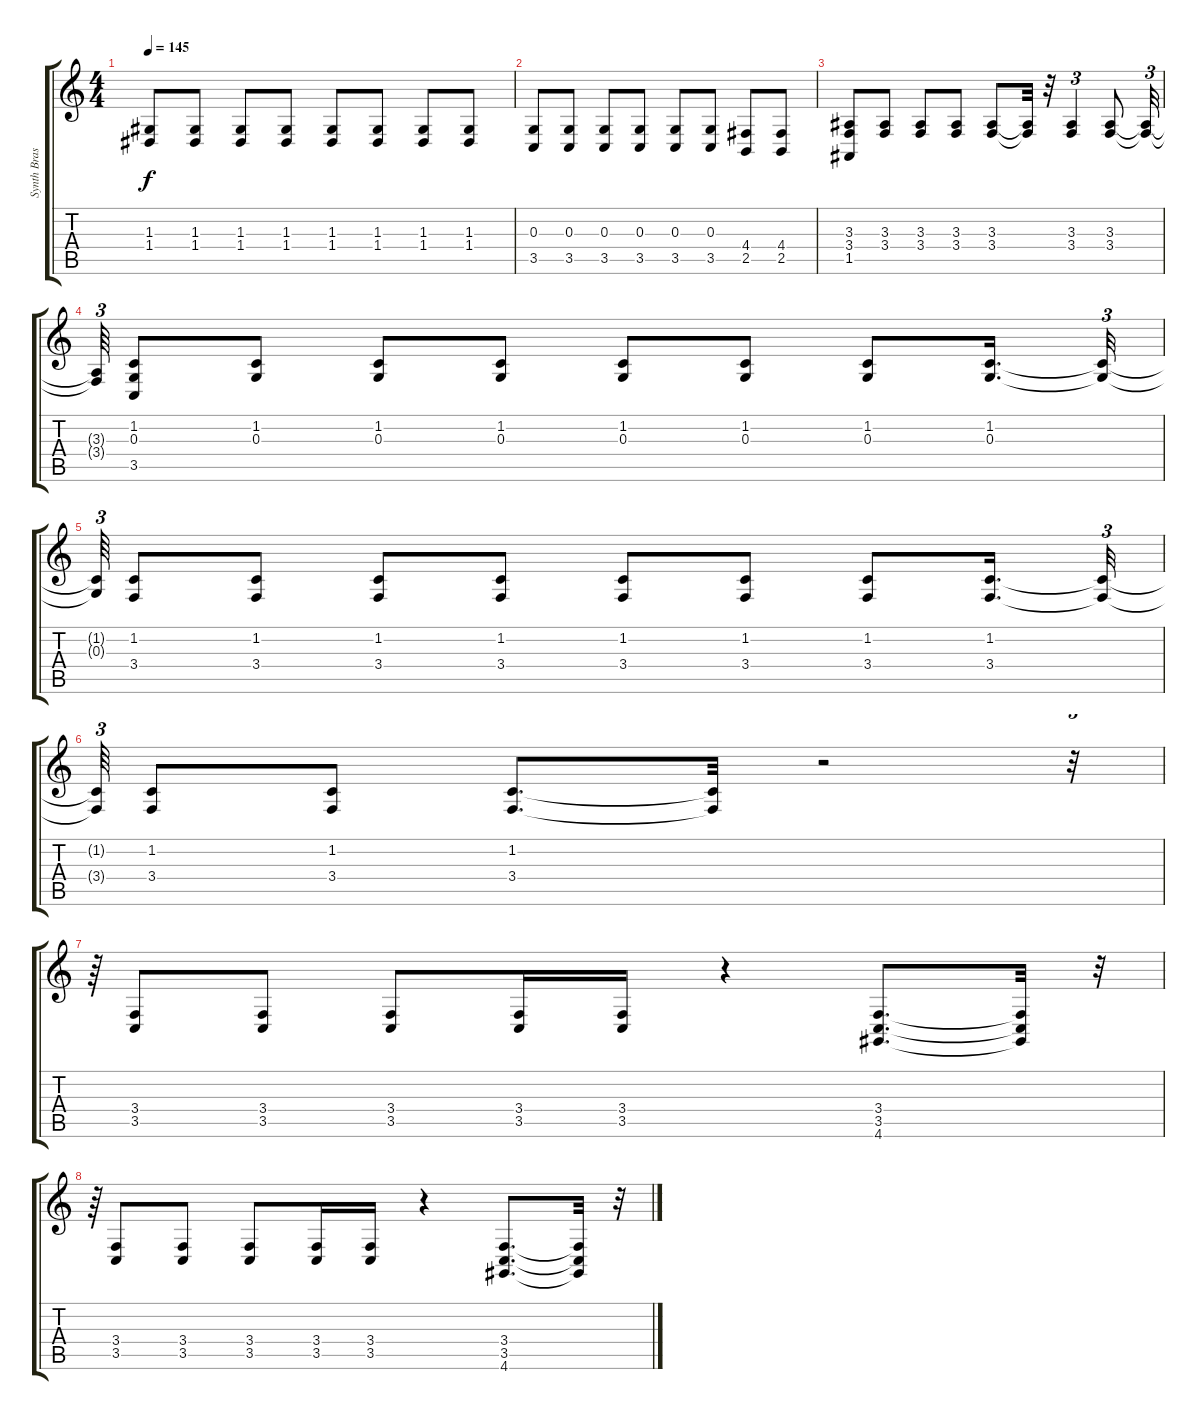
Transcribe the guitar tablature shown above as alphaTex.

\track ("Synth Brass" "Synth Bras") {instrument synthbrass1}
\staff {score tabs}
\tuning (E4 B3 G3 D3 A2 E2) {hide}
\ts (4 4)
\tempo 145
\clef g2
\ks c
(1.3 1.4).8{dy f} (1.3 1.4).8 (1.3 1.4).8 (1.3 1.4).8 (1.3 1.4).8 (1.3 1.4).8 (1.3 1.4).8 (1.3 1.4).8 |
(0.3 3.5).8 (0.3 3.5).8 (0.3 3.5).8 (0.3 3.5).8 (0.3 3.5).8 (0.3 3.5).8 (4.4 2.5).8 (4.4 2.5).8 |
(3.3 3.4 1.5).8 (3.3 3.4).8 (3.3 3.4).8 (3.3 3.4).8 (3.3 3.4).8 (3.3{t} 3.4{t}).32 r.32 (3.3 3.4).4{tu (3 2)} (3.3 3.4).8 (3.3{t} 3.4{t}).32{tu (3 2)} |
(3.3{t} 3.4{t}).64{tu (3 2)} (1.2 0.3 3.5).8 (1.2 0.3).8 (1.2 0.3).8 (1.2 0.3).8 (1.2 0.3).8 (1.2 0.3).8 (1.2 0.3).8 (1.2 0.3).16{d} (1.2{t} 0.3{t}).32{tu (3 2)} |
(1.2{t} 0.3{t}).64{tu (3 2)} (1.2 3.4).8 (1.2 3.4).8 (1.2 3.4).8 (1.2 3.4).8 (1.2 3.4).8 (1.2 3.4).8 (1.2 3.4).8 (1.2 3.4).16{d} (1.2{t} 3.4{t}).32{tu (3 2)} |
(1.2{t} 3.4{t}).64{tu (3 2)} (1.2 3.4).8 (1.2 3.4).8 (1.2 3.4).8{d} (1.2{t} 3.4{t}).32 r.2 r.32{tu (3 2)} |
r.64{tu (3 2)} (3.4 3.5).8 (3.4 3.5).8 (3.4 3.5).8 (3.4 3.5).16 (3.4 3.5).16 r.4 (3.4 3.5 4.6).8{d} (3.4{t} 3.5{t} 4.6{t}).32 r.32{tu (3 2)} |
r.64{tu (3 2)} (3.4 3.5).8 (3.4 3.5).8 (3.4 3.5).8 (3.4 3.5).16 (3.4 3.5).16 r.4 (3.4 3.5 4.6).8{d} (3.4{t} 3.5{t} 4.6{t}).32 r.32{tu (3 2)}
